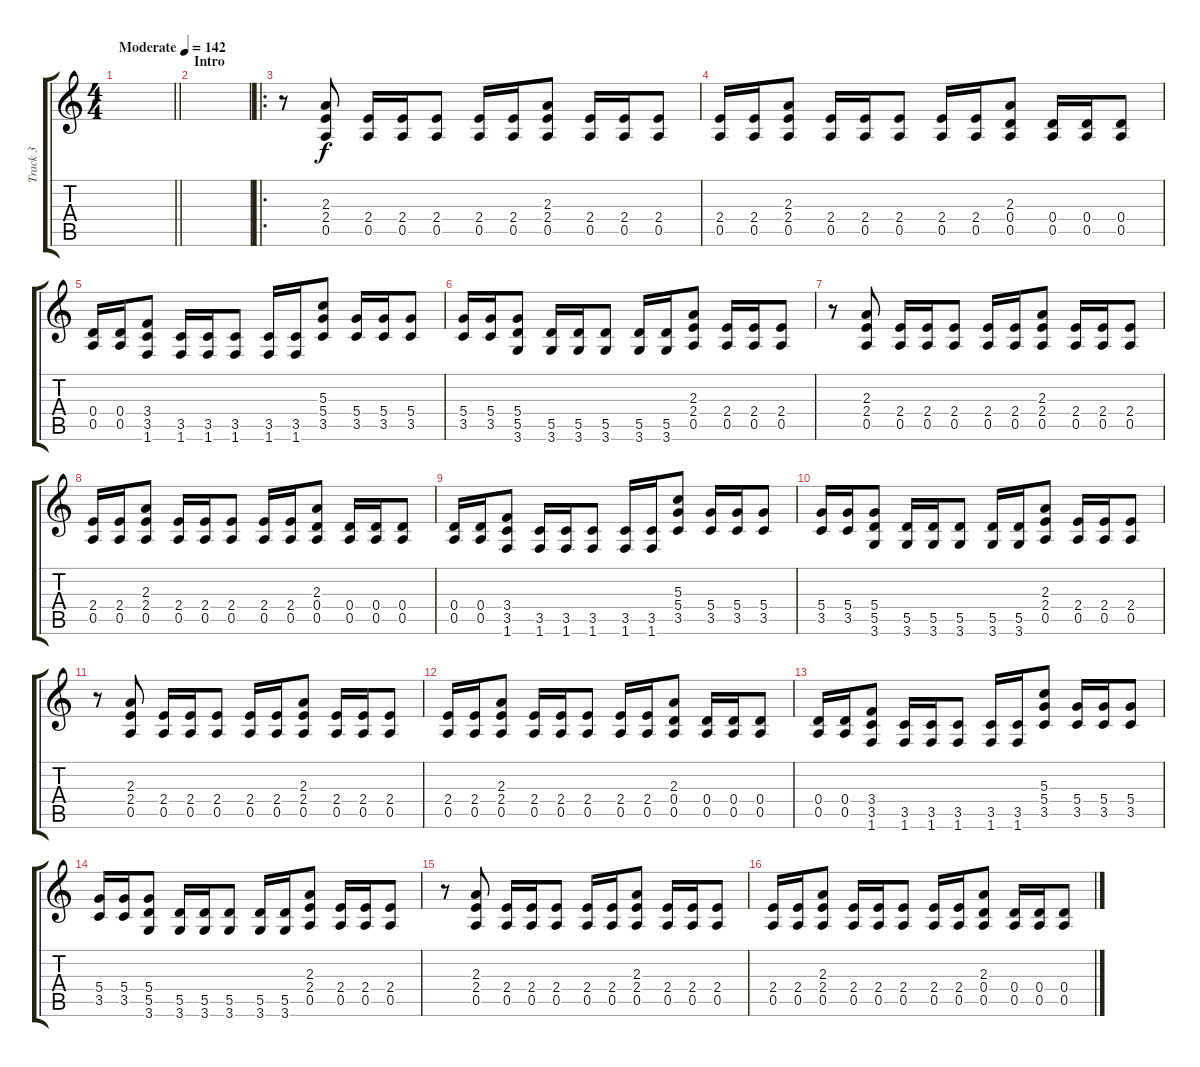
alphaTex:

\track ("Track 3" "Track 3") {instrument distortionguitar}
\staff {score tabs}
\tuning (E4 B3 G3 D3 A2 E2) {hide}
\ts (4 4)
\tempo (142 "Moderate")
\clef g2
\barLineRight lightlight
\ks c
|
\section ("" "Intro")
|
\ro
r.8 (2.3 2.4 0.5).8 (2.4 0.5).16 (2.4 0.5).16 (2.4 0.5).8 (2.4 0.5).16 (2.4 0.5).16 (2.3 2.4 0.5).8 (2.4 0.5).16 (2.4 0.5).16 (2.4 0.5).8 |
(2.4 0.5).16 (2.4 0.5).16 (2.3 2.4 0.5).8 (2.4 0.5).16 (2.4 0.5).16 (2.4 0.5).8 (2.4 0.5).16 (2.4 0.5).16 (2.3 0.4 0.5).8 (0.4 0.5).16 (0.4 0.5).16 (0.4 0.5).8 |
(0.4 0.5).16 (0.4 0.5).16 (3.4 3.5 1.6).8 (3.5 1.6).16 (3.5 1.6).16 (3.5 1.6).8 (3.5 1.6).16 (3.5 1.6).16 (5.3 5.4 3.5).8 (5.4 3.5).16 (5.4 3.5).16 (5.4 3.5).8 |
(5.4 3.5).16 (5.4 3.5).16 (5.4 5.5 3.6).8 (5.5 3.6).16 (5.5 3.6).16 (5.5 3.6).8 (5.5 3.6).16 (5.5 3.6).16 (2.3 2.4 0.5).8 (2.4 0.5).16 (2.4 0.5).16 (2.4 0.5).8 |
r.8 (2.3 2.4 0.5).8 (2.4 0.5).16 (2.4 0.5).16 (2.4 0.5).8 (2.4 0.5).16 (2.4 0.5).16 (2.3 2.4 0.5).8 (2.4 0.5).16 (2.4 0.5).16 (2.4 0.5).8 |
(2.4 0.5).16 (2.4 0.5).16 (2.3 2.4 0.5).8 (2.4 0.5).16 (2.4 0.5).16 (2.4 0.5).8 (2.4 0.5).16 (2.4 0.5).16 (2.3 0.4 0.5).8 (0.4 0.5).16 (0.4 0.5).16 (0.4 0.5).8 |
(0.4 0.5).16 (0.4 0.5).16 (3.4 3.5 1.6).8 (3.5 1.6).16 (3.5 1.6).16 (3.5 1.6).8 (3.5 1.6).16 (3.5 1.6).16 (5.3 5.4 3.5).8 (5.4 3.5).16 (5.4 3.5).16 (5.4 3.5).8 |
(5.4 3.5).16 (5.4 3.5).16 (5.4 5.5 3.6).8 (5.5 3.6).16 (5.5 3.6).16 (5.5 3.6).8 (5.5 3.6).16 (5.5 3.6).16 (2.3 2.4 0.5).8 (2.4 0.5).16 (2.4 0.5).16 (2.4 0.5).8 |
r.8 (2.3 2.4 0.5).8 (2.4 0.5).16 (2.4 0.5).16 (2.4 0.5).8 (2.4 0.5).16 (2.4 0.5).16 (2.3 2.4 0.5).8 (2.4 0.5).16 (2.4 0.5).16 (2.4 0.5).8 |
(2.4 0.5).16 (2.4 0.5).16 (2.3 2.4 0.5).8 (2.4 0.5).16 (2.4 0.5).16 (2.4 0.5).8 (2.4 0.5).16 (2.4 0.5).16 (2.3 0.4 0.5).8 (0.4 0.5).16 (0.4 0.5).16 (0.4 0.5).8 |
(0.4 0.5).16 (0.4 0.5).16 (3.4 3.5 1.6).8 (3.5 1.6).16 (3.5 1.6).16 (3.5 1.6).8 (3.5 1.6).16 (3.5 1.6).16 (5.3 5.4 3.5).8 (5.4 3.5).16 (5.4 3.5).16 (5.4 3.5).8 |
(5.4 3.5).16 (5.4 3.5).16 (5.4 5.5 3.6).8 (5.5 3.6).16 (5.5 3.6).16 (5.5 3.6).8 (5.5 3.6).16 (5.5 3.6).16 (2.3 2.4 0.5).8 (2.4 0.5).16 (2.4 0.5).16 (2.4 0.5).8 |
r.8 (2.3 2.4 0.5).8 (2.4 0.5).16 (2.4 0.5).16 (2.4 0.5).8 (2.4 0.5).16 (2.4 0.5).16 (2.3 2.4 0.5).8 (2.4 0.5).16 (2.4 0.5).16 (2.4 0.5).8 |
(2.4 0.5).16 (2.4 0.5).16 (2.3 2.4 0.5).8 (2.4 0.5).16 (2.4 0.5).16 (2.4 0.5).8 (2.4 0.5).16 (2.4 0.5).16 (2.3 0.4 0.5).8 (0.4 0.5).16 (0.4 0.5).16 (0.4 0.5).8
